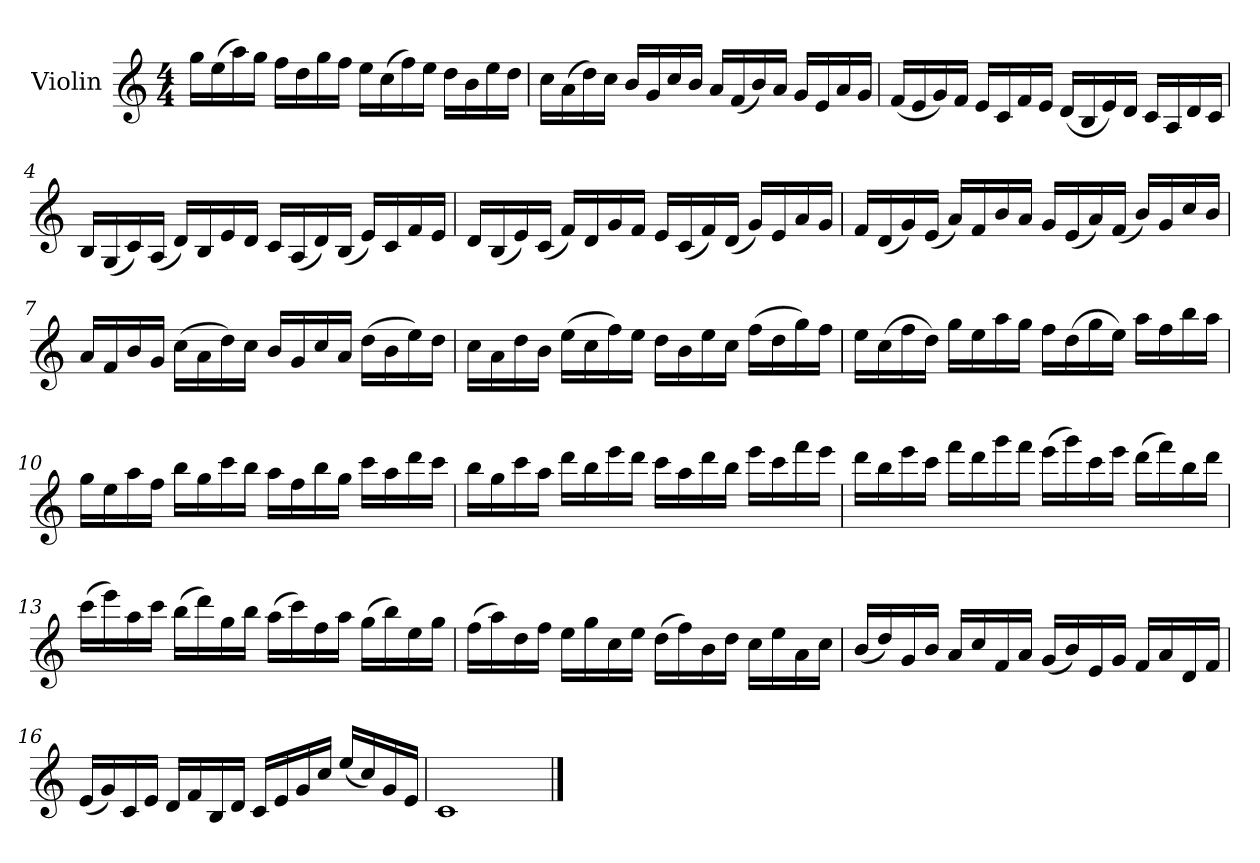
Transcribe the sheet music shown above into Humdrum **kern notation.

**kern
*part1
*staff1
*I"Violin
*I'Vln.
*clefG2
*k[]
*M4/4
*MM80
=1
16gg\LL
(>16ee\
16aa\)
16gg\JJ
16ff\LL
16dd\
16gg\
16ff\JJ
16ee\LL
(>16cc\
16ff\)
16ee\JJ
16dd\LL
16b\
16ee\
16dd\JJ
=2
16cc\LL
(>16a\
16dd\)
16cc\JJ
16b/LL
16g/
16cc/
16b/JJ
16a/LL
(<16f/
16b/)
16a/JJ
16g/LL
16e/
16a/
16g/JJ
=3
(<16f/LL
16e/
16g/)
16f/JJ
16e/LL
16c/
16f/
16e/JJ
(<16d/LL
16B/
16e/)
16d/JJ
16c/LL
16A/
16d/
16c/JJ
!!LO:LB:g=z
=4
16B/LL
(<16G/
16c/)
(<16A/JJ
16d/LL)
16B/
16e/
16d/JJ
16c/LL
(<16A/
16d/)
(<16B/JJ
16e/LL)
16c/
16f/
16e/JJ
=5
16d/LL
(<16B/
16e/)
(<16c/JJ
16f/LL)
16d/
16g/
16f/JJ
16e/LL
(<16c/
16f/)
(<16d/JJ
16g/LL)
16e/
16a/
16g/JJ
!!LO:LB:g=z
=6
16f/LL
(<16d/
16g/)
(<16e/JJ
16a/LL)
16f/
16b/
16a/JJ
16g/LL
(<16e/
16a/)
(<16f/JJ
16b/LL)
16g/
16cc/
16b/JJ
=7
16a/LL
16f/
16b/
16g/JJ
(>16cc\LL
16a\
16dd\)
16cc\JJ
16b/LL
16g/
16cc/
16a/JJ
(>16dd\LL
16b\
16ee\)
16dd\JJ
=8
16cc\LL
16a\
16dd\
16b\JJ
(>16ee\LL
16cc\
16ff\)
16ee\JJ
16dd\LL
16b\
16ee\
16cc\JJ
(>16ff\LL
16dd\
16gg\)
16ff\JJ
!!LO:LB:g=z
=9
16ee\LL
(>16cc\
16ff\
16dd\JJ)
16gg\LL
16ee\
16aa\
16gg\JJ
16ff\LL
(>16dd\
16gg\
16ee\JJ)
16aa\LL
16ff\
16bb\
16aa\JJ
=10
16gg\LL
16ee\
16aa\
16ff\JJ
16bb\LL
16gg\
16ccc\
16bb\JJ
16aa\LL
16ff\
16bb\
16gg\JJ
16ccc\LL
16aa\
16ddd\
16ccc\JJ
!!LO:LB:g=z
=11
16bb\LL
16gg\
16ccc\
16aa\JJ
16ddd\LL
16bb\
16eee\
16ddd\JJ
16ccc\LL
16aa\
16ddd\
16bb\JJ
16eee\LL
16ccc\
16fff\
16eee\JJ
=12
16ddd\LL
16bb\
16eee\
16ccc\JJ
16fff\LL
16ddd\
16ggg\
16fff\JJ
(>16eee\LL
16ggg\)
16ccc\
16eee\JJ
(>16ddd\LL
16fff\)
16bb\
16ddd\JJ
!!LO:LB:g=z
=13
(>16ccc\LL
16eee\)
16aa\
16ccc\JJ
(>16bb\LL
16ddd\)
16gg\
16bb\JJ
(>16aa\LL
16ccc\)
16ff\
16aa\JJ
(>16gg\LL
16bb\)
16ee\
16gg\JJ
=14
(>16ff\LL
16aa\)
16dd\
16ff\JJ
16ee\LL
16gg\
16cc\
16ee\JJ
(>16dd\LL
16ff\)
16b\
16dd\JJ
16cc\LL
16ee\
16a\
16cc\JJ
!!LO:LB:g=z
=15
(<16b/LL
16dd/)
16g/
16b/JJ
16a/LL
16cc/
16f/
16a/JJ
(<16g/LL
16b/)
16e/
16g/JJ
16f/LL
16a/
16d/
16f/JJ
=16
(<16e/LL
16g/)
16c/
16e/JJ
16d/LL
16f/
16B/
16d/JJ
16c/LL
16e/
16g/
16cc/JJ
(<16ee/LL
16cc/)
16g/
16e/JJ
=17
1c
==
*-
